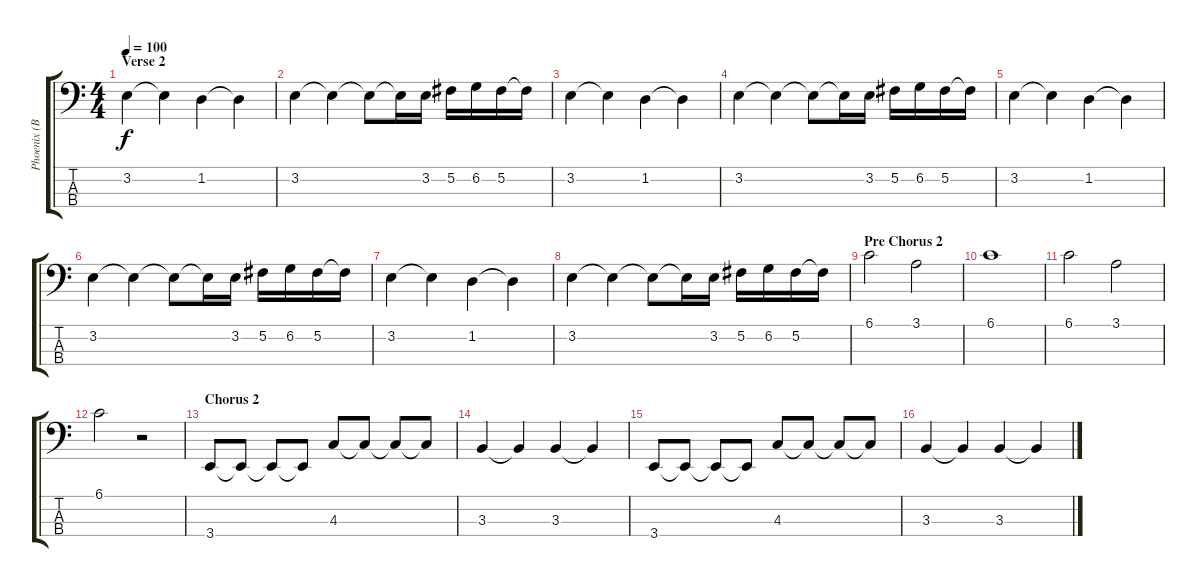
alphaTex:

\track ("Phoenix (Bass)" "Phoenix (B") {instrument electricbassfinger}
\staff {score tabs}
\tuning (Gb2 Db2 Ab1 Db1) {hide}
\ts (4 4)
\section ("" "Verse 2")
\tempo 100
\clef f4
\ks c
3.2.4{dy f} 3.2{t}.4 1.2.4 1.2{t}.4 |
3.2.4 3.2{t}.4 3.2{t}.8 3.2{t}.16 3.2.16 5.2.16 6.2.16 5.2.16 5.2{t}.16 |
3.2.4 3.2{t}.4 1.2.4 1.2{t}.4 |
3.2.4 3.2{t}.4 3.2{t}.8 3.2{t}.16 3.2.16 5.2.16 6.2.16 5.2.16 5.2{t}.16 |
3.2.4 3.2{t}.4 1.2.4 1.2{t}.4 |
3.2.4 3.2{t}.4 3.2{t}.8 3.2{t}.16 3.2.16 5.2.16 6.2.16 5.2.16 5.2{t}.16 |
3.2.4 3.2{t}.4 1.2.4 1.2{t}.4 |
3.2.4 3.2{t}.4 3.2{t}.8 3.2{t}.16 3.2.16 5.2.16 6.2.16 5.2.16 5.2{t}.16 |
\section ("" "Pre Chorus 2")
6.1.2 3.1.2 |
6.1.1 |
6.1.2 3.1.2 |
6.1.2 r.2 |
\section ("" "Chorus 2")
3.4.8 3.4{t}.8 3.4{t}.8 3.4{t}.8 4.3.8 4.3{t}.8 4.3{t}.8 4.3{t}.8 |
3.3.4 3.3{t}.4 3.3.4 3.3{t}.4 |
3.4.8 3.4{t}.8 3.4{t}.8 3.4{t}.8 4.3.8 4.3{t}.8 4.3{t}.8 4.3{t}.8 |
3.3.4 3.3{t}.4 3.3.4 3.3{t}.4
